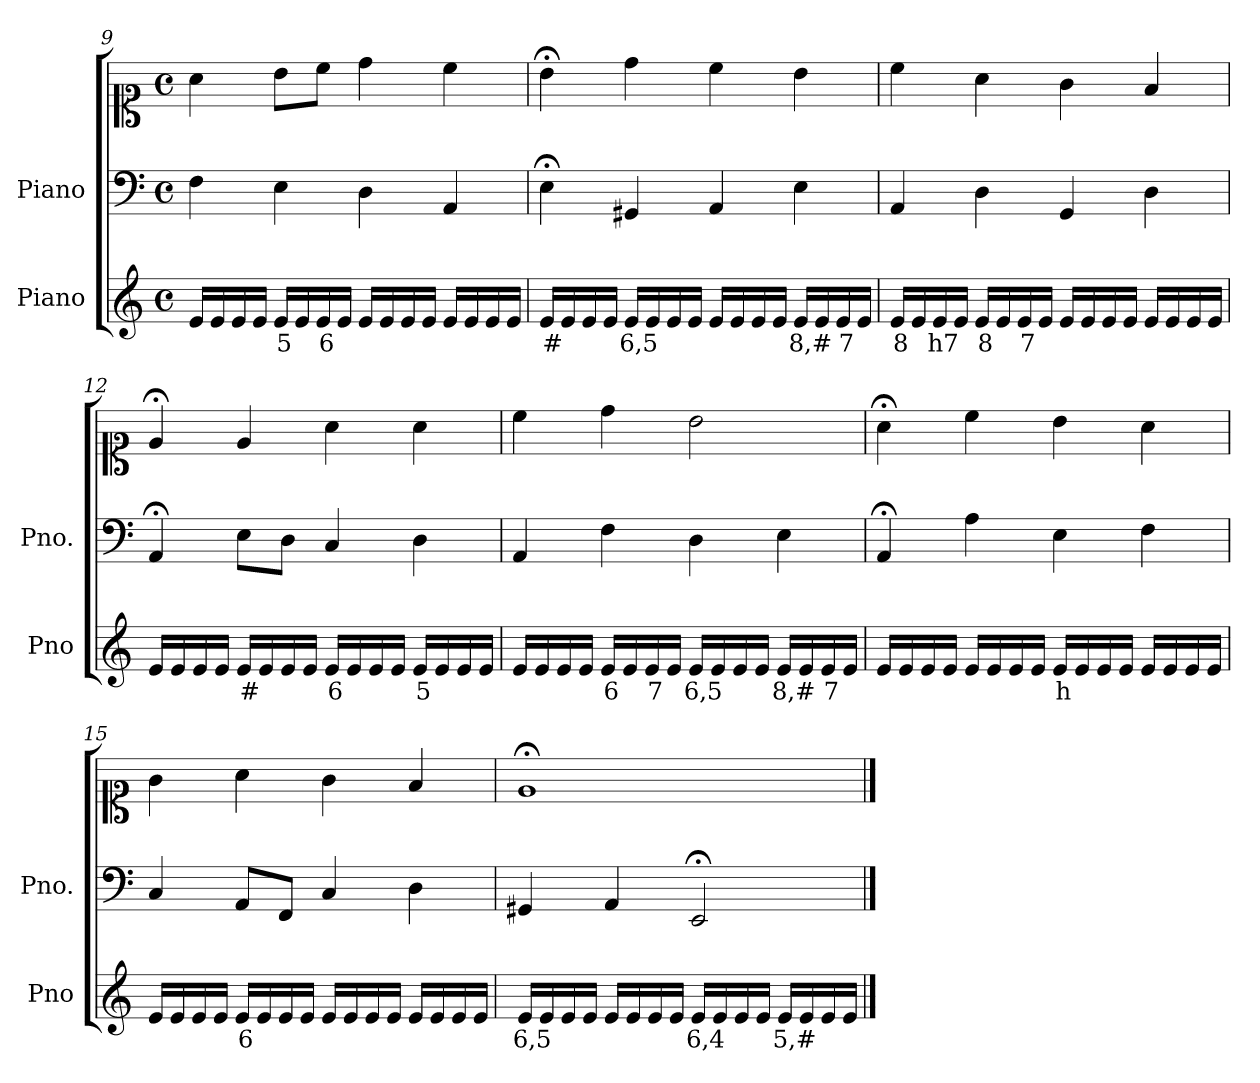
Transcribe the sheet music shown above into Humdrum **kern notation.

**kern	**text	**kern	**kern
*part2	*part2	*part1	*part1
*staff3	*staff3	*staff2	*staff1
*I"Piano	*	*I"Piano	*
*I'Pno	*	*I'Pno.	*
*clefG2	*	*clefF4	*clefC1
*k[]	*	*k[]	*k[]
*M4/4	*	*M4/4	*M4/4
*met(c)	*	*met(c)	*met(c)
=9	=9	=9	=9
16e/LL	.	4F\	4a\
16e/	.	.	.
16e/	.	.	.
16e/JJ	.	.	.
!	!LO:LY:b	!	!
16e/LL	5	4E\	8b\L
16e/	.	.	.
!	!LO:LY:b	!	!
16e/	6	.	8cc\J
16e/JJ	.	.	.
16e/LL	.	4D\	4dd\
16e/	.	.	.
16e/	.	.	.
16e/JJ	.	.	.
16e/LL	.	4AA/	4cc\
16e/	.	.	.
16e/	.	.	.
16e/JJ	.	.	.
=10	=10	=10	=10
!	!LO:LY:b	!	!
16e/LL	#	4E;<\	4b;<\
16e/	.	.	.
16e/	.	.	.
16e/JJ	.	.	.
!	!LO:LY:b	!	!
16e/LL	6,5	4GG#X/	4dd\
16e/	.	.	.
16e/	.	.	.
16e/JJ	.	.	.
16e/LL	.	4AA/	4cc\
16e/	.	.	.
16e/	.	.	.
16e/JJ	.	.	.
!	!LO:LY:b	!	!
16e/LL	8,#	4E\	4b\
16e/	.	.	.
!	!LO:LY:b	!	!
16e/	7	.	.
16e/JJ	.	.	.
=11	=11	=11	=11
!	!LO:LY:b	!	!
16e/LL	8	4AA/	4cc\
16e/	.	.	.
!	!LO:LY:b	!	!
16e/	h7	.	.
16e/JJ	.	.	.
!	!LO:LY:b	!	!
16e/LL	8	4D\	4a\
16e/	.	.	.
!	!LO:LY:b	!	!
16e/	7	.	.
16e/JJ	.	.	.
16e/LL	.	4GG/	4g\
16e/	.	.	.
16e/	.	.	.
16e/JJ	.	.	.
16e/LL	.	4D\	4f/
16e/	.	.	.
16e/	.	.	.
16e/JJ	.	.	.
=12	=12	=12	=12
16e/LL	.	4AA;</	4e;</
16e/	.	.	.
16e/	.	.	.
16e/JJ	.	.	.
!	!LO:LY:b	!	!
16e/LL	#	8E\L	4e/
16e/	.	.	.
16e/	.	8D\J	.
16e/JJ	.	.	.
!	!LO:LY:b	!	!
16e/LL	6	4C/	4a\
16e/	.	.	.
16e/	.	.	.
16e/JJ	.	.	.
!	!LO:LY:b	!	!
16e/LL	5	4D\	4a\
16e/	.	.	.
16e/	.	.	.
16e/JJ	.	.	.
=13	=13	=13	=13
16e/LL	.	4AA/	4cc\
16e/	.	.	.
16e/	.	.	.
16e/JJ	.	.	.
!	!LO:LY:b	!	!
16e/LL	6	4F\	4dd\
16e/	.	.	.
!	!LO:LY:b	!	!
16e/	7	.	.
16e/JJ	.	.	.
!	!LO:LY:b	!	!
16e/LL	6,5	4D\	2b\
16e/	.	.	.
16e/	.	.	.
16e/JJ	.	.	.
!	!LO:LY:b	!	!
16e/LL	8,#	4E\	.
16e/	.	.	.
!	!LO:LY:b	!	!
16e/	7	.	.
16e/JJ	.	.	.
=14	=14	=14	=14
16e/LL	.	4AA;</	4a;<\
16e/	.	.	.
16e/	.	.	.
16e/JJ	.	.	.
16e/LL	.	4A\	4cc\
16e/	.	.	.
16e/	.	.	.
16e/JJ	.	.	.
!	!LO:LY:b	!	!
16e/LL	h	4E\	4b\
16e/	.	.	.
16e/	.	.	.
16e/JJ	.	.	.
16e/LL	.	4F\	4a\
16e/	.	.	.
16e/	.	.	.
16e/JJ	.	.	.
=15	=15	=15	=15
16e/LL	.	4C/	4g\
16e/	.	.	.
16e/	.	.	.
16e/JJ	.	.	.
!	!LO:LY:b	!	!
16e/LL	6	8AA/L	4a\
16e/	.	.	.
16e/	.	8FF/J	.
16e/JJ	.	.	.
16e/LL	.	4C/	4g\
16e/	.	.	.
16e/	.	.	.
16e/JJ	.	.	.
16e/LL	.	4D\	4f/
16e/	.	.	.
16e/	.	.	.
16e/JJ	.	.	.
=16	=16	=16	=16
!	!LO:LY:b	!	!
16e/LL	6,5	4GG#X/	1e;<
16e/	.	.	.
16e/	.	.	.
16e/JJ	.	.	.
16e/LL	.	4AA/	.
16e/	.	.	.
16e/	.	.	.
16e/JJ	.	.	.
!	!LO:LY:b	!	!
16e/LL	6,4	2EE;</	.
16e/	.	.	.
16e/	.	.	.
16e/JJ	.	.	.
!	!LO:LY:b	!	!
16e/LL	5,#	.	.
16e/	.	.	.
16e/	.	.	.
16e/JJ	.	.	.
==	==	==	==
*-	*-	*-	*-
